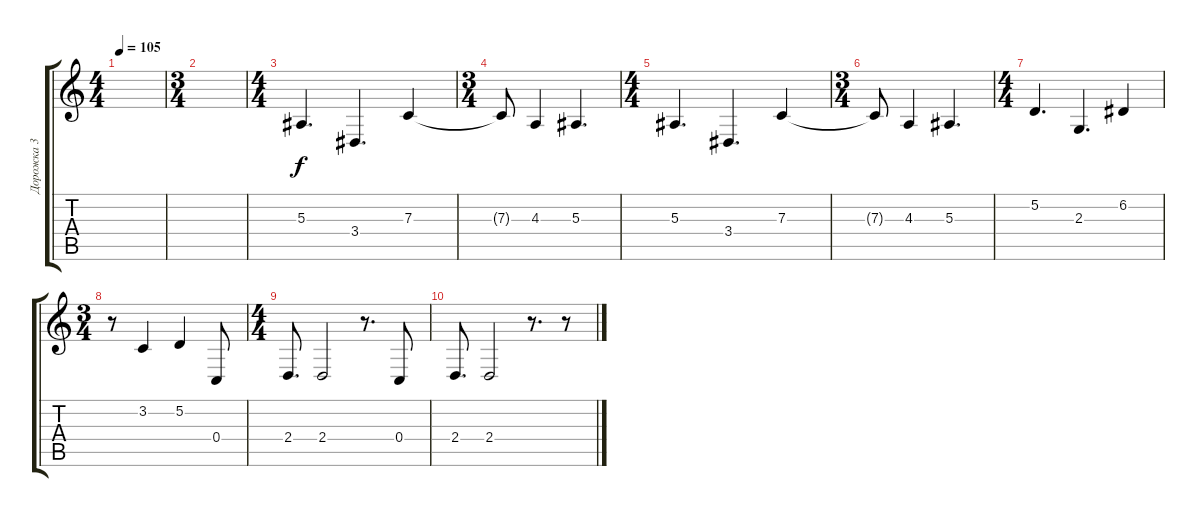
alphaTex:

\track ("Дорожка 3" "Дорожка 3") {instrument englishhorn}
\staff {score tabs}
\tuning (D4 A3 F3 C3 G2 D2) {hide}
\ts (4 4)
\tempo 105
\clef g2
\ks c
|
\ts (3 4)
|
\ts (4 4)
5.3.4{d} 3.4.4{d} 7.3.4 |
\ts (3 4)
7.3{t}.8 4.3.4 5.3.4{d} |
\ts (4 4)
5.3.4{d} 3.4.4{d} 7.3.4 |
\ts (3 4)
7.3{t}.8 4.3.4 5.3.4{d} |
\ts (4 4)
5.2.4{d} 2.3.4{d} 6.2.4 |
\ts (3 4)
r.8 3.2.4 5.2.4 0.4.8 |
\ts (4 4)
2.4.8{d} 2.4.2 r.8{d} 0.4.8 |
2.4.8{d} 2.4.2 r.8{d} r.8
